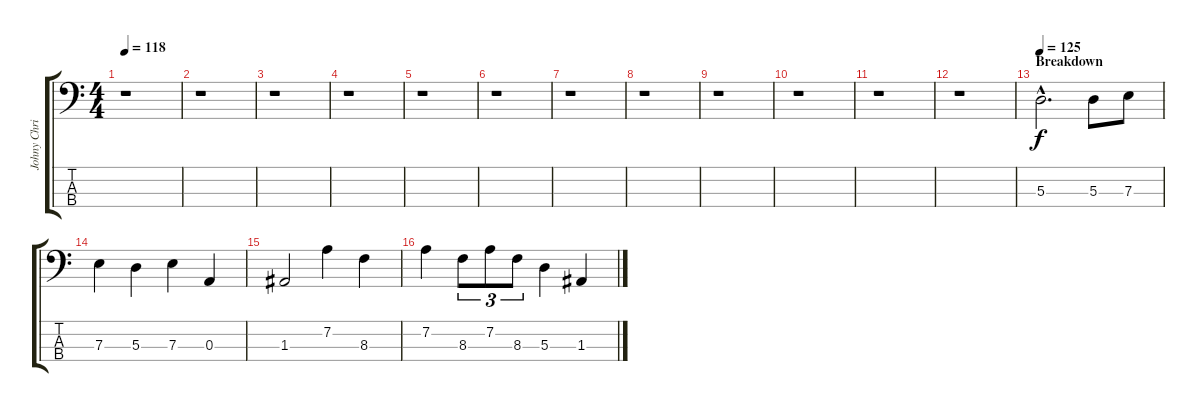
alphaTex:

\track ("Johny Christ" "Johny Chri") {instrument electricbasspick}
\staff {score tabs}
\tuning (G2 D2 A1 D1) {hide}
\ts (4 4)
\tempo 118
\clef f4
\ks c
r.1{dy f} |
r.1 |
r.1 |
r.1 |
r.1 |
r.1 |
r.1 |
r.1 |
r.1 |
r.1 |
r.1 |
r.1 |
\section ("" "Breakdown")
\tempo 125
5.3{hac}.2{d} 5.3.8 7.3.8 |
7.3.4 5.3.4 7.3.4 0.3.4 |
1.3.2 7.2.4 8.3.4 |
7.2.4 8.3.8{tu (3 2)} 7.2.8{tu (3 2)} 8.3.8{tu (3 2)} 5.3.4 1.3.4
